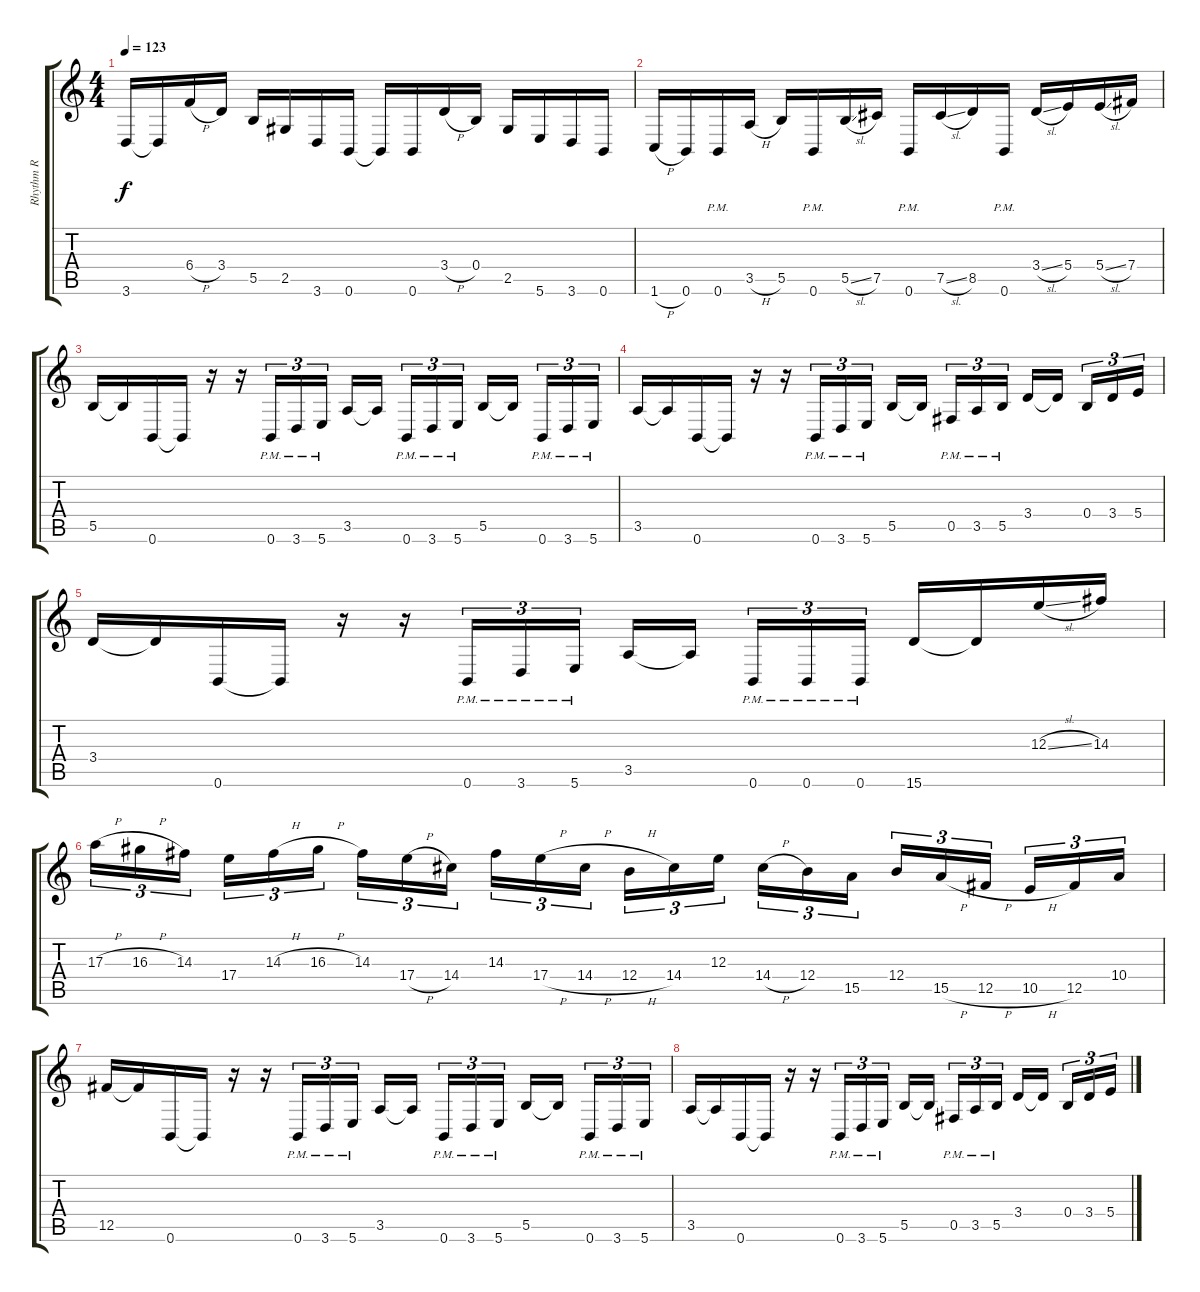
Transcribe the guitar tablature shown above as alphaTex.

\track ("Rhythm R" "Rhythm R") {instrument distortionguitar}
\staff {score tabs}
\tuning (Db4 Ab3 E3 B2 Gb2 B1) {hide}
\ts (4 4)
\tempo 123
\clef g2
\ks c
3.6.16{dy f} 3.6{t}.16 6.4{h}.16 3.4.16 5.5.16 2.5.16 3.6.16 0.6.16 0.6{t}.16 0.6.16 3.4{h}.16 0.4.16 2.5.16 5.6.16 3.6.16 0.6.16 |
1.6{h}.16 0.6.16 0.6{pm}.16 3.5{h}.16 5.5.16 0.6{pm}.16 5.5{sl}.16 7.5.16 0.6{pm}.16 7.5{sl}.16 8.5.16 0.6{pm}.16 3.4{sl}.16 5.4.16 5.4{sl}.16 7.4.16 |
5.5.16 5.5{t}.16 0.6.16 0.6{t}.16 r.16 r.16 0.6{pm}.16{tu (3 2)} 3.6{pm}.16{tu (3 2)} 5.6{pm}.16{tu (3 2)} 3.5.16 3.5{t}.16{beam splitsecondary} 0.6{pm}.16{tu (3 2)} 3.6{pm}.16{tu (3 2)} 5.6{pm}.16{tu (3 2)} 5.5.16 5.5{t}.16{beam splitsecondary} 0.6{pm}.16{tu (3 2)} 3.6{pm}.16{tu (3 2)} 5.6{pm}.16{tu (3 2)} |
3.5.16 3.5{t}.16 0.6.16 0.6{t}.16 r.16 r.16 0.6{pm}.16{tu (3 2)} 3.6{pm}.16{tu (3 2)} 5.6{pm}.16{tu (3 2)} 5.5.16 5.5{t}.16{beam splitsecondary} 0.5{pm}.16{tu (3 2)} 3.5{pm}.16{tu (3 2)} 5.5{pm}.16{tu (3 2)} 3.4.16 3.4{t}.16{beam splitsecondary} 0.4.16{tu (3 2)} 3.4.16{tu (3 2)} 5.4.16{tu (3 2)} |
3.4.16 3.4{t}.16 0.6.16 0.6{t}.16 r.16 r.16 0.6{pm}.16{tu (3 2)} 3.6{pm}.16{tu (3 2)} 5.6{pm}.16{tu (3 2)} 3.5.16 3.5{t}.16{beam splitsecondary} 0.6{pm}.16{tu (3 2)} 0.6{pm}.16{tu (3 2)} 0.6{pm}.16{tu (3 2)} 15.6.16 15.6{t}.16 12.3{sl}.16 14.3.16 |
17.3{h}.16{tu (3 2)} 16.3{h}.16{tu (3 2)} 14.3.16{tu (3 2) beam splitsecondary} 17.4.16{tu (3 2)} 14.3{h}.16{tu (3 2)} 16.3{h}.16{tu (3 2)} 14.3.16{tu (3 2)} 17.4{h}.16{tu (3 2)} 14.4.16{tu (3 2) beam splitsecondary} 14.3.16{tu (3 2)} 17.4{h}.16{tu (3 2)} 14.4{h}.16{tu (3 2)} 12.4{h}.16{tu (3 2)} 14.4.16{tu (3 2)} 12.3.16{tu (3 2) beam splitsecondary} 14.4{h}.16{tu (3 2)} 12.4.16{tu (3 2)} 15.5.16{tu (3 2)} 12.4.16{tu (3 2)} 15.5{h}.16{tu (3 2)} 12.5{h}.16{tu (3 2) beam splitsecondary} 10.5{h}.16{tu (3 2)} 12.5.16{tu (3 2)} 10.4.16{tu (3 2)} |
12.5.16 12.5{t}.16 0.6.16 0.6{t}.16 r.16 r.16 0.6{pm}.16{tu (3 2)} 3.6{pm}.16{tu (3 2)} 5.6{pm}.16{tu (3 2)} 3.5.16 3.5{t}.16{beam splitsecondary} 0.6{pm}.16{tu (3 2)} 3.6{pm}.16{tu (3 2)} 5.6{pm}.16{tu (3 2)} 5.5.16 5.5{t}.16{beam splitsecondary} 0.6{pm}.16{tu (3 2)} 3.6{pm}.16{tu (3 2)} 5.6{pm}.16{tu (3 2)} |
3.5.16 3.5{t}.16 0.6.16 0.6{t}.16 r.16 r.16 0.6{pm}.16{tu (3 2)} 3.6{pm}.16{tu (3 2)} 5.6{pm}.16{tu (3 2)} 5.5.16 5.5{t}.16{beam splitsecondary} 0.5{pm}.16{tu (3 2)} 3.5{pm}.16{tu (3 2)} 5.5{pm}.16{tu (3 2)} 3.4.16 3.4{t}.16{beam splitsecondary} 0.4.16{tu (3 2)} 3.4.16{tu (3 2)} 5.4.16{tu (3 2)}
